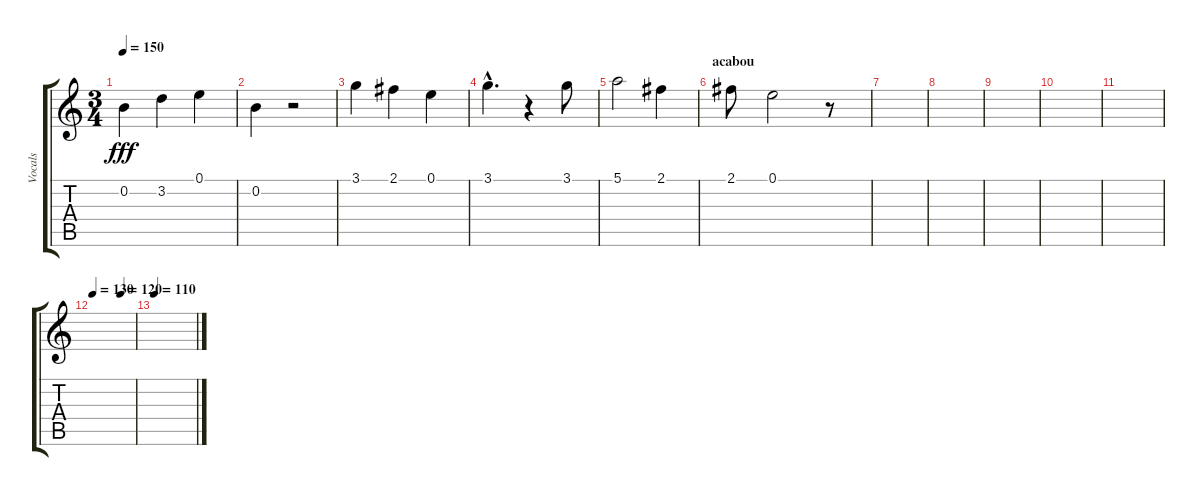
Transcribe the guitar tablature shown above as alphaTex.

\track ("Vocals" "Vocals") {instrument acousticguitarnylon}
\staff {score tabs}
\tuning (E4 B3 G3 D3 A2 E2) {hide}
\ts (3 4)
\tempo 150
\clef g2
\ks c
0.2.4{dy fff} 3.2.4 0.1.4 |
0.2.4 r.2 |
3.1.4 2.1.4 0.1.4 |
3.1{hac}.4{d} r.4 3.1.8 |
5.1.2 2.1.4 |
\section ("" "acabou")
2.1.8 0.1.2 r.8 |
|
|
|
|
|
\tempo 130
\tempo (120 0.6666666666666666)
|
\tempo 110
